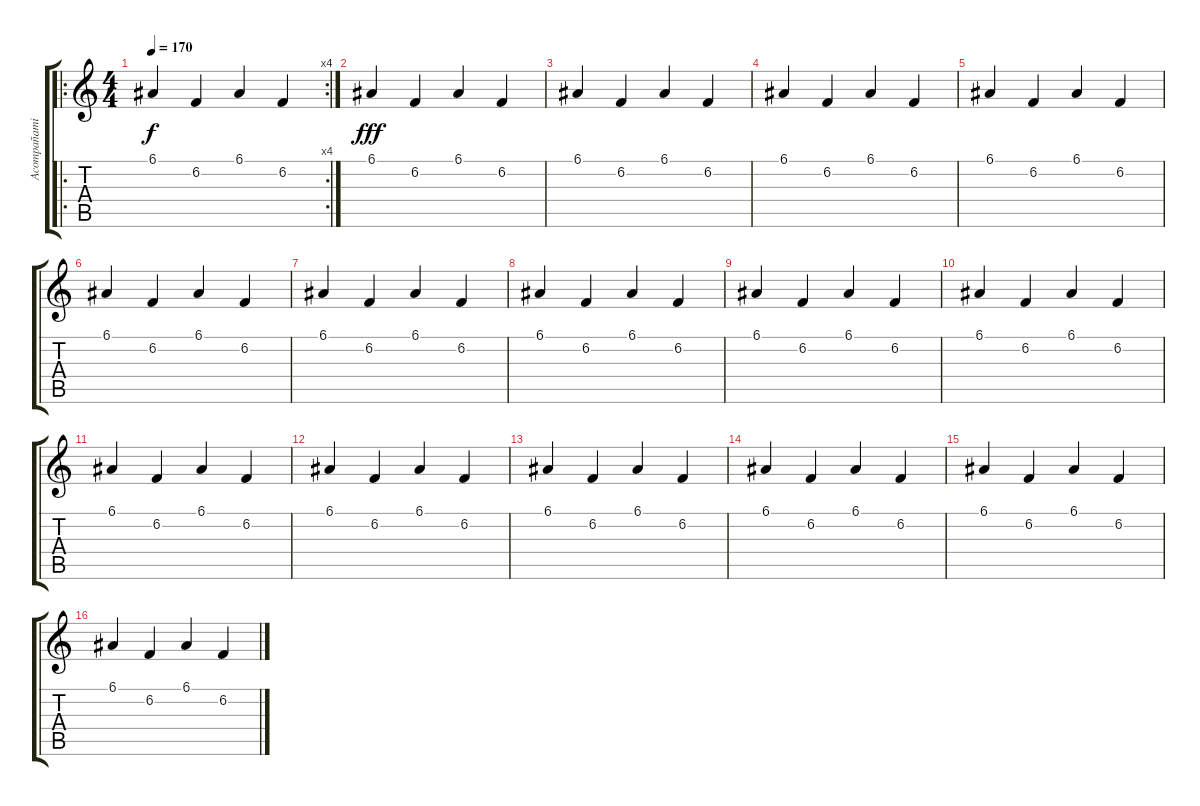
\track ("Acompañamiento" "Acompañami") {instrument acousticgrandpiano}
\staff {score tabs}
\tuning (E4 B3 G3 D3 A2 E2) {hide}
\ro
\rc 4
\ts (4 4)
\tempo 170
\clef g2
\ks c
6.1.4{dy f instrument acousticgrandpiano} 6.2.4 6.1.4 6.2.4 |
6.1.4{dy fff} 6.2.4 6.1.4 6.2.4 |
6.1.4 6.2.4 6.1.4 6.2.4 |
6.1.4 6.2.4 6.1.4 6.2.4 |
6.1.4 6.2.4 6.1.4 6.2.4 |
6.1.4 6.2.4 6.1.4 6.2.4 |
6.1.4 6.2.4 6.1.4 6.2.4 |
6.1.4 6.2.4 6.1.4 6.2.4 |
6.1.4 6.2.4 6.1.4 6.2.4 |
6.1.4 6.2.4 6.1.4 6.2.4 |
6.1.4 6.2.4 6.1.4 6.2.4 |
6.1.4 6.2.4 6.1.4 6.2.4 |
6.1.4 6.2.4 6.1.4 6.2.4 |
6.1.4 6.2.4 6.1.4 6.2.4 |
6.1.4 6.2.4 6.1.4 6.2.4 |
6.1.4 6.2.4 6.1.4 6.2.4
